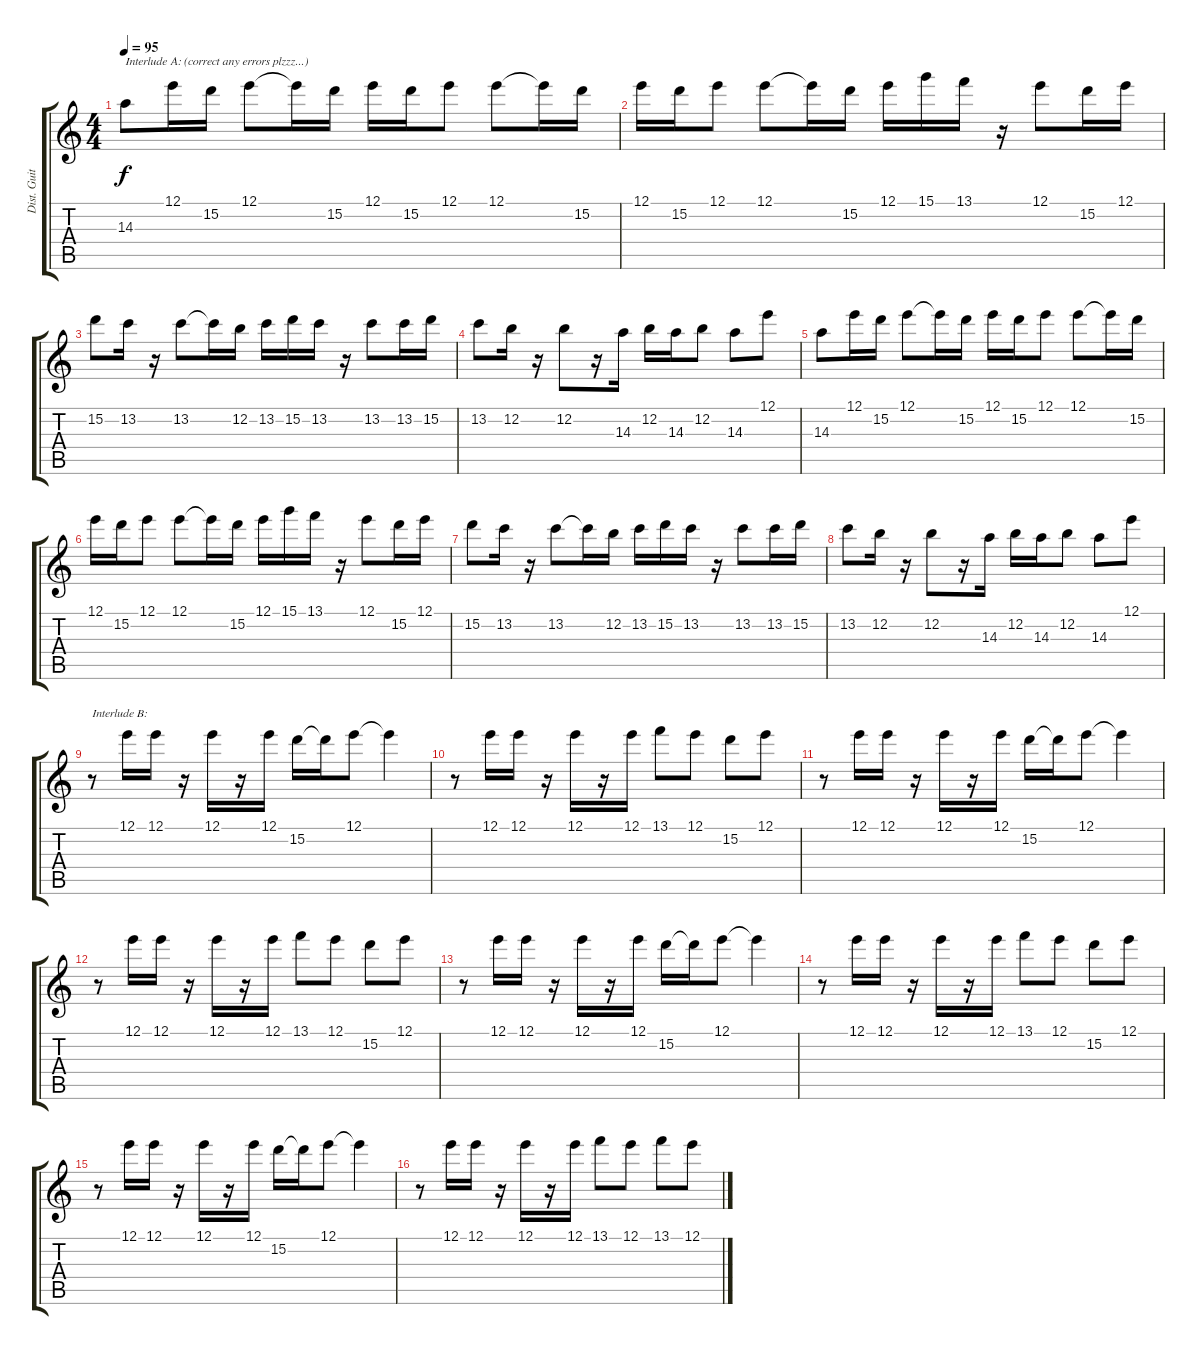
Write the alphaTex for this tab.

\track ("Dist. Guitar 1" "Dist. Guit") {instrument distortionguitar}
\staff {score tabs}
\tuning (E4 B3 G3 D3 A2 E2) {hide}
\ts (4 4)
\tempo 95
\tempo 90
\tempo 95
\clef g2
\ks c
14.3.8{txt "Interlude A: (correct any errors plzzz...)" dy f volume 10 instrument electricguitarjazz} 12.1.16 15.2.16 12.1.8 12.1{t}.16 15.2.16 12.1.16 15.2.16 12.1.8 12.1.8 12.1{t}.16 15.2.16 |
12.1.16 15.2.16 12.1.8 12.1.8 12.1{t}.16 15.2.16 12.1.16 15.1.16 13.1.16 r.16 12.1.8 15.2.16 12.1.16 |
15.2.8 13.2.16 r.16 13.2.8 13.2{t}.16 12.2.16 13.2.16 15.2.16 13.2.16 r.16 13.2.8 13.2.16 15.2.16 |
13.2.8 12.2.16 r.16 12.2.8 r.16 14.3.16 12.2.16 14.3.16 12.2.8 14.3.8 12.1.8 |
14.3.8 12.1.16 15.2.16 12.1.8 12.1{t}.16 15.2.16 12.1.16 15.2.16 12.1.8 12.1.8 12.1{t}.16 15.2.16 |
12.1.16 15.2.16 12.1.8 12.1.8 12.1{t}.16 15.2.16 12.1.16 15.1.16 13.1.16 r.16 12.1.8 15.2.16 12.1.16 |
15.2.8 13.2.16 r.16 13.2.8 13.2{t}.16 12.2.16 13.2.16 15.2.16 13.2.16 r.16 13.2.8 13.2.16 15.2.16 |
13.2.8 12.2.16 r.16 12.2.8 r.16 14.3.16 12.2.16 14.3.16 12.2.8 14.3.8 12.1.8 |
r.8{txt "Interlude B:"} 12.1.16 12.1.16 r.16 12.1.16 r.16 12.1.16 15.2.16 15.2{t}.16 12.1.8 12.1{t}.4 |
r.8 12.1.16 12.1.16 r.16 12.1.16 r.16 12.1.16 13.1.8 12.1.8 15.2.8 12.1.8 |
r.8 12.1.16 12.1.16 r.16 12.1.16 r.16 12.1.16 15.2.16 15.2{t}.16 12.1.8 12.1{t}.4 |
r.8 12.1.16 12.1.16 r.16 12.1.16 r.16 12.1.16 13.1.8 12.1.8 15.2.8 12.1.8 |
r.8 12.1.16 12.1.16 r.16 12.1.16 r.16 12.1.16 15.2.16 15.2{t}.16 12.1.8 12.1{t}.4 |
r.8 12.1.16 12.1.16 r.16 12.1.16 r.16 12.1.16 13.1.8 12.1.8 15.2.8 12.1.8 |
r.8 12.1.16 12.1.16 r.16 12.1.16 r.16 12.1.16 15.2.16 15.2{t}.16 12.1.8 12.1{t}.4 |
r.8 12.1.16 12.1.16 r.16 12.1.16 r.16 12.1.16 13.1.8 12.1.8 13.1.8 12.1.8
